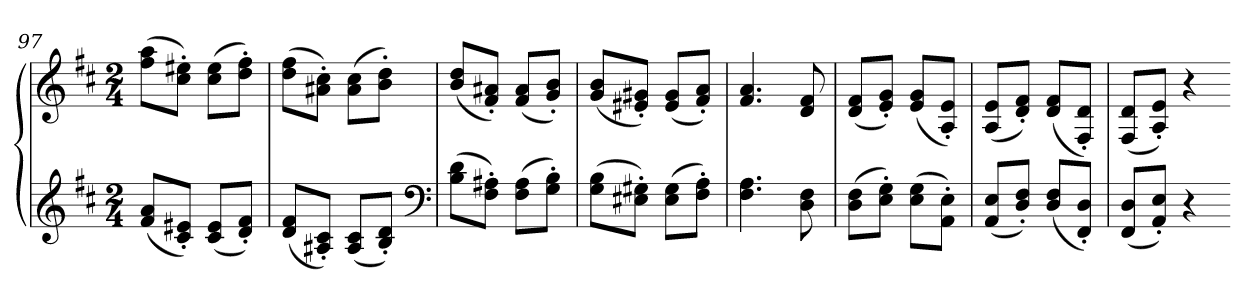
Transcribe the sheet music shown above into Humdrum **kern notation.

**kern	**kern
*part1	*part1
*staff2	*staff1
*clefG2	*clefG2
*k[f#c#]	*k[f#c#]
*D:	*D:
*M2/4	*M2/4
=97	=97
(8f# 8aL	(8ff# 8aaL
8c#' 8e#X'J)	8cc#' 8ee#X'J)
(8c# 8e#L	(8cc# 8ee#L
8d' 8f#'J)	8dd' 8ff#'J)
=98	=98
(8d 8f#L	(8dd 8ff#L
8A#X' 8c#'J)	8a#X' 8cc#'J)
(8A# 8c#L	(8a# 8cc#L
8B' 8d'J)	8b' 8dd'J)
*clefF4	*
=99	=99
(8B 8dL	(8b 8ddL
8F#' 8A#X'J)	8f#' 8a#X'J)
(8F# 8A#L	(8f# 8a#L
8G' 8B'J)	8g' 8b'J)
=100	=100
(8G 8BL	(8g 8bL
8E#X' 8G#X'J)	8e#X' 8g#X'J)
(8E# 8G#L	(8e# 8g#L
8F#' 8A'J)	8f#' 8a'J)
=101	=101
4.F# 4.A	4.f# 4.a
8D 8F#	8d 8f#
=102	=102
(8D 8F#L	(8d 8f#L
8E' 8G'J)	8e' 8g'J)
(8E 8GL	(8e 8gL
8AA' 8E'J)	8A' 8e'J)
=103	=103
(8AA 8EL	(8A 8eL
8D' 8F#'J)	8d' 8f#'J)
(8D 8F#L	(8d 8f#L
8FF#' 8D'J)	8F#' 8d'J)
=104	=104
(8FF# 8DL	(8F# 8dL
8AA' 8E'J)	8A' 8e'J)
4r	4r
=-	=-
*-	*-
